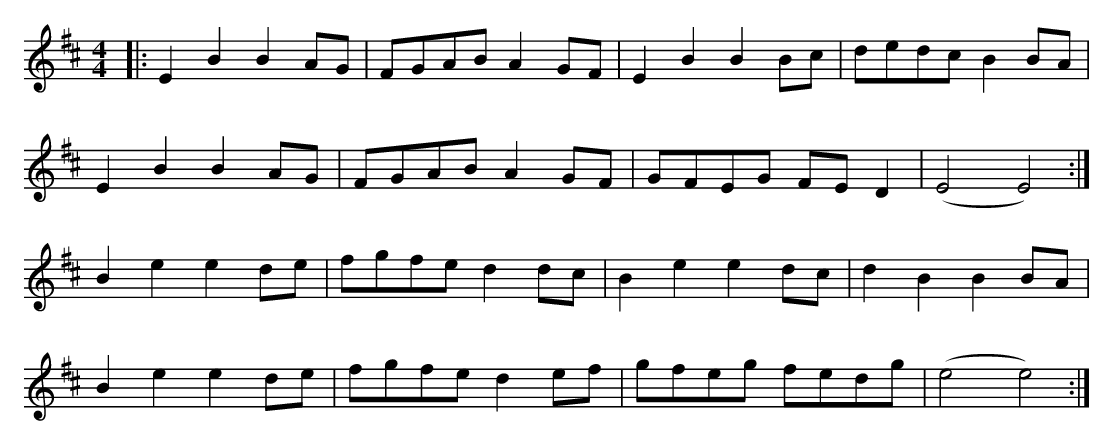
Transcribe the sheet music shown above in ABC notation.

X:1
M:4/4
K:Edor
|:E2 B2 B2 AG|FGAB A2 GF|E2 B2 B2 Bc|dedc B2 BA|
E2 B2 B2 AG|FGAB A2 GF|GFEG FE D2|(E4E4):|
B2 e2 e2 de|fgfe d2 dc|B2 e2 e2 dc|d2 B2 B2 BA|
B2 e2 e2 de|fgfe d2 ef|gfeg fedg|(e4e4):|
